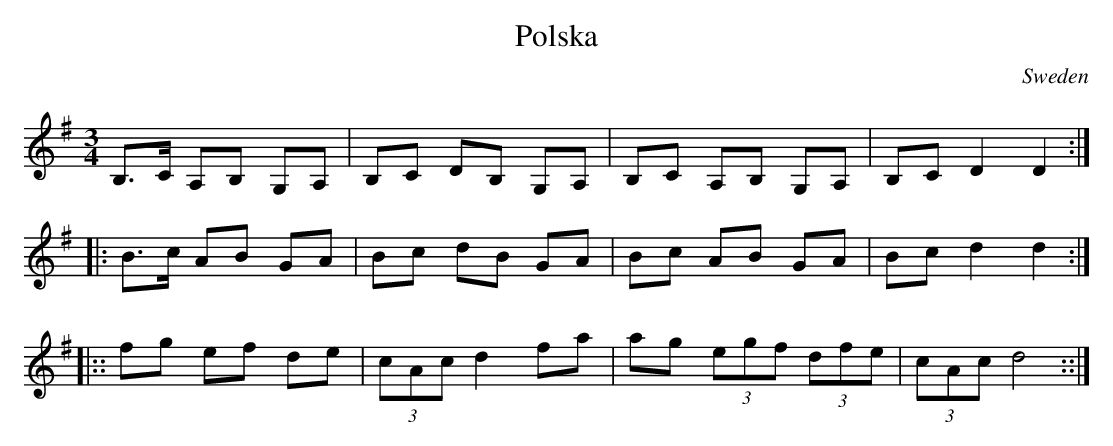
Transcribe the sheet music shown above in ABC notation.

X:1
T:Polska
M:3/4
O:Sweden
K:G major
B,>C A,B, G,A, | B,C DB, G,A, | B,C A,B, G,A, | B,C D2 D2 ::
B>c AB GA      | Bc dB GA     | Bc AB GA      | Bc d2 d2 :|
|::fg ef de | (3cAc d2fa | ag (3egf (3dfe | (3cAc d4 ::|
